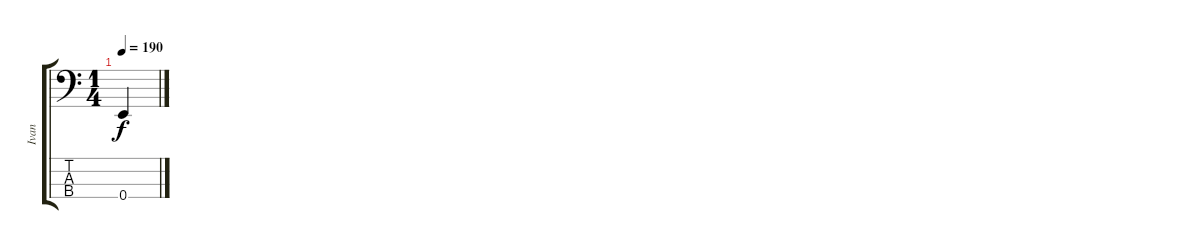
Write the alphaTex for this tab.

\track ("Ivan" "Ivan") {instrument electricbasspick}
\staff {score tabs}
\tuning (G2 D2 A1 E1) {hide}
\ts (1 4)
\tempo 190
\clef f4
\ks c
0.4.4{dy f}
